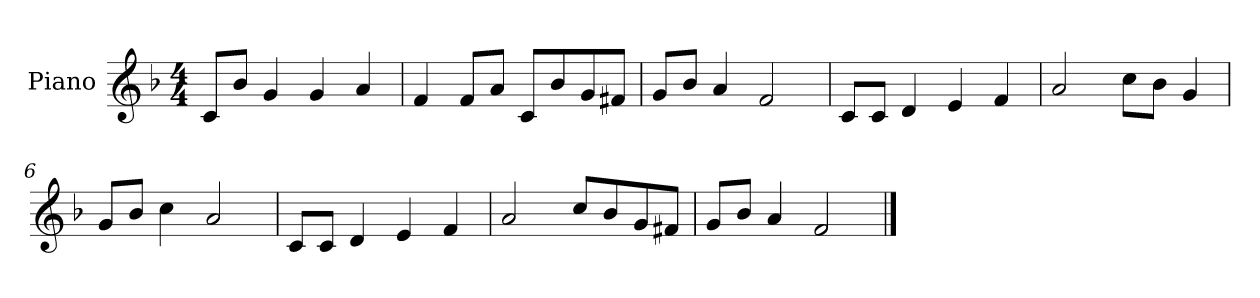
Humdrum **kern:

**kern
*part1
*staff1
*I"Piano
*I'P-no
*clefG2
*k[b-]
*M4/4
*MM90
=1
8c/L
8b-/J
4g/
4g/
4a/
=2
4f/
8f/L
8a/J
8c/L
8b-/
8g/
8f#X/J
=3
8g/L
8b-/J
4a/
2f/
=4
8c/L
8c/J
4d/
4e/
4f/
=5
2a/
8cc\L
8b-\J
4g/
=6
8g/L
8b-/J
4cc\
2a/
=7
8c/L
8c/J
4d/
4e/
4f/
!!LO:LB:g=z
=8
2a/
8cc/L
8b-/
8g/
8f#X/J
=9
8g/L
8b-/J
4a/
2f/
==
*-
